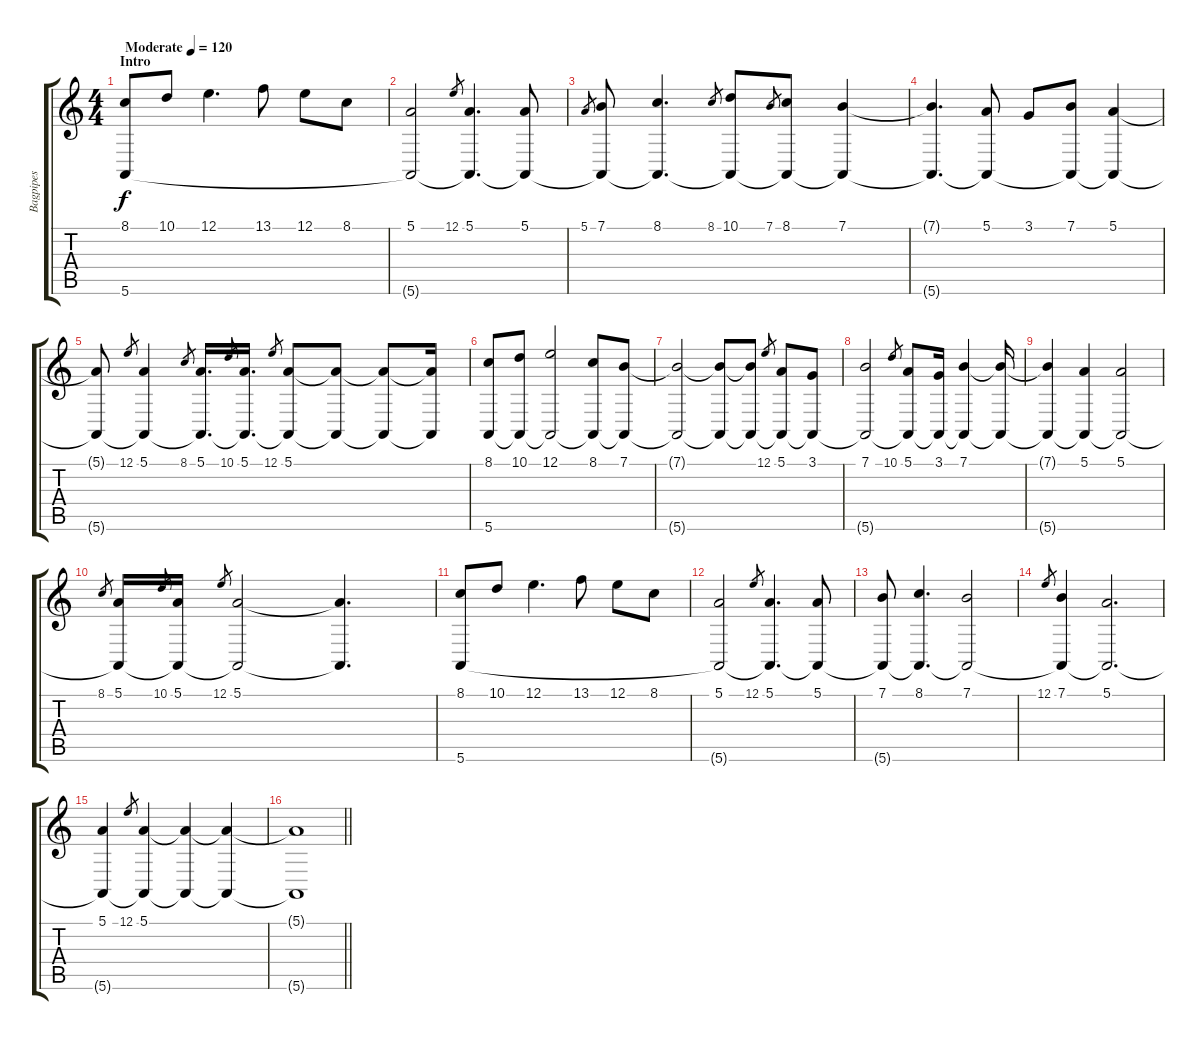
\track ("Bagpipes" "Bagpipes") {instrument bagpipe}
\staff {score tabs}
\tuning (E4 B3 G3 D3 A2 E2) {hide}
\ts (4 4)
\section ("" "Intro")
\tempo (120 "Moderate")
\clef g2
\ks c
(8.1 5.6).8{dy f volume 0 instrument bagpipe} 10.1.8{volume 13} 12.1.4{d} 13.1.8 12.1.8 8.1.8 |
(5.1 5.6{t}).2 12.1.8{gr} (5.1 5.6{t}).4{d} (5.1 5.6{t}).8 |
5.1.8{gr} (7.1 5.6{t}).8 (8.1 5.6{t}).4{d} 8.1.8{gr} (10.1 5.6{t}).8 7.1.8{gr} (8.1 5.6{t}).8 (7.1 5.6{t}).4 |
(7.1{t} 5.6{t}).4{d} (5.1 5.6{t}).8 3.1.8 (7.1 5.6{t}).8 (5.1 5.6{t}).4 |
(5.1{t} 5.6{t}).8 12.1.8{gr} (5.1 5.6{t}).4 8.1.8{gr} (5.1 5.6{t}).16{d} 10.1.8{gr} (5.1 5.6{t}).16{d} 12.1.8{gr} (5.1 5.6{t}).8 (5.1{t} 5.6{t}).8 (5.1{t} 5.6{t}).8 (5.1{t} 5.6{t}).16 |
(8.1 5.6).8 (10.1 5.6{t}).8 (12.1 5.6{t}).2 (8.1 5.6{t}).8 (7.1 5.6{t}).8 |
(7.1{t} 5.6{t}).2 (7.1{t} 5.6{t}).8 (7.1{t} 5.6{t}).8 12.1.8{gr} (5.1 5.6{t}).8 (3.1 5.6{t}).8 |
(7.1 5.6{t}).2 10.1.8{gr} (5.1 5.6{t}).8 (3.1 5.6{t}).16 (7.1 5.6{t}).4 (7.1{t} 5.6{t}).16 |
(7.1{t} 5.6{t}).4 (5.1 5.6{t}).4 (5.1 5.6{t}).2 |
8.1.8{gr} (5.1 5.6{t}).16 10.1.8{gr} (5.1 5.6{t}).16 12.1.8{gr} (5.1 5.6{t}).2 (5.1{t} 5.6{t}).4{d} |
(8.1 5.6).8 10.1.8 12.1.4{d} 13.1.8 12.1.8 8.1.8 |
(5.1 5.6{t}).2 12.1.8{gr} (5.1 5.6{t}).4{d} (5.1 5.6{t}).8 |
(7.1 5.6{t}).8 (8.1 5.6{t}).4{d} (7.1 5.6{t}).2 |
12.1.8{gr} (7.1 5.6{t}).4 (5.1 5.6{t}).2{d} |
(5.1 5.6{t}).4 12.1.8{gr} (5.1 5.6{t}).4 (5.1{t} 5.6{t}).4 (5.1{t} 5.6{t}).4 |
\barLineRight lightlight
(5.1{t} 5.6{t}).1
